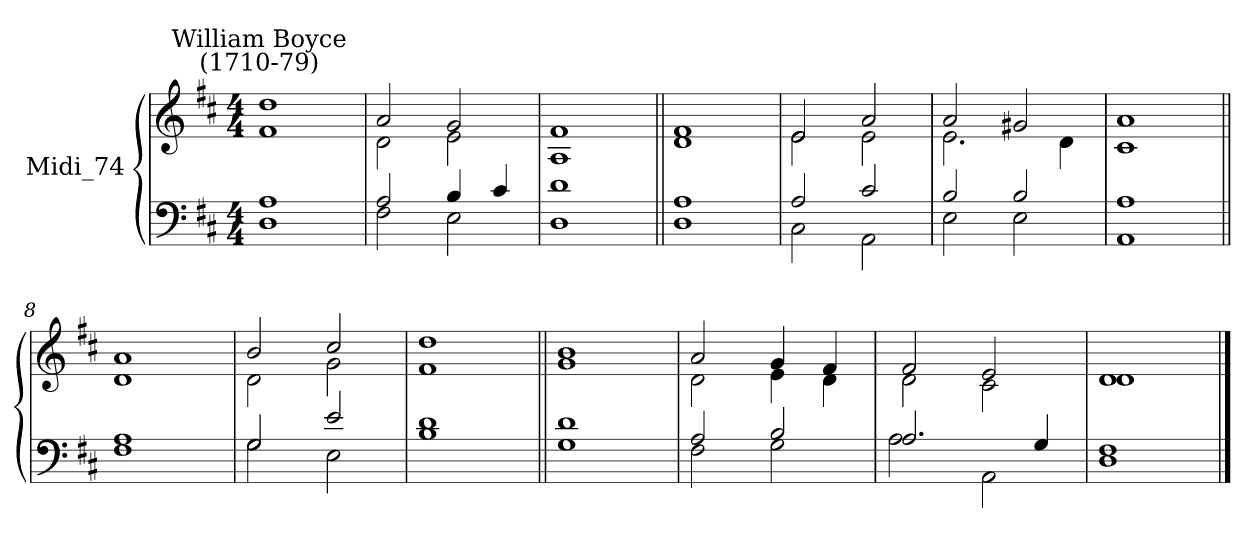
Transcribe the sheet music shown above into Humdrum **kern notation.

**kern	**kern
*part2	*part1
*staff2	*staff1
*I"Midi_74	*I"Midi_74
*clefF4	*clefG2
*k[f#c#]	*k[f#c#]
*D:	*D:
*M4/4	*M4/4
=1	=1
*^	*^
!	!	!LO:TX:a:cj:t=William Boyce\n(1710-79)	!
1A/	1D\	1dd/	1f#\
=2	=2	=2	=2
2A/	2F#\	2a/	2d\
4B/	2E\	2g/	2e\
4c#/	.	.	.
=3	=3	=3	=3
1d/	1D\	1f#/	1A\
=4||	=4||	=4||	=4||
1A/	1D\	1f#/	1d\
=5	=5	=5	=5
2A/	2C#\	2e/	2e\
2c#/	2AA\	2a/	2e\
=6	=6	=6	=6
2B/	2E\	2a/	2.e\
2B/	2E\	2g#X/	.
.	.	.	4d\
=7	=7	=7	=7
1A/	1AA\	1a\	1c#\
=8||	=8||	=8||	=8||
1A/	1F#\	1a/	1d\
=9	=9	=9	=9
2G/	2G\	2b/	2d\
2e/	2E\	2cc#/	2g\
=10	=10	=10	=10
1d/	1B\	1dd/	1f#\
=11||	=11||	=11||	=11||
1d/	1G\	1b/	1g\
=12	=12	=12	=12
2A/	2F#\	2a/	2d\
2B/	2G\	4g/	4e\
.	.	4f#/	4d\
=13	=13	=13	=13
2.A/	2A\	2f#/	2d\
.	2AA\	2e/	2c#\
4G/	.	.	.
=14	=14	=14	=14
1F#/	1D\	1d/	1d\
*v	*v	*	*
*	*v	*v
==	==
*-	*-
